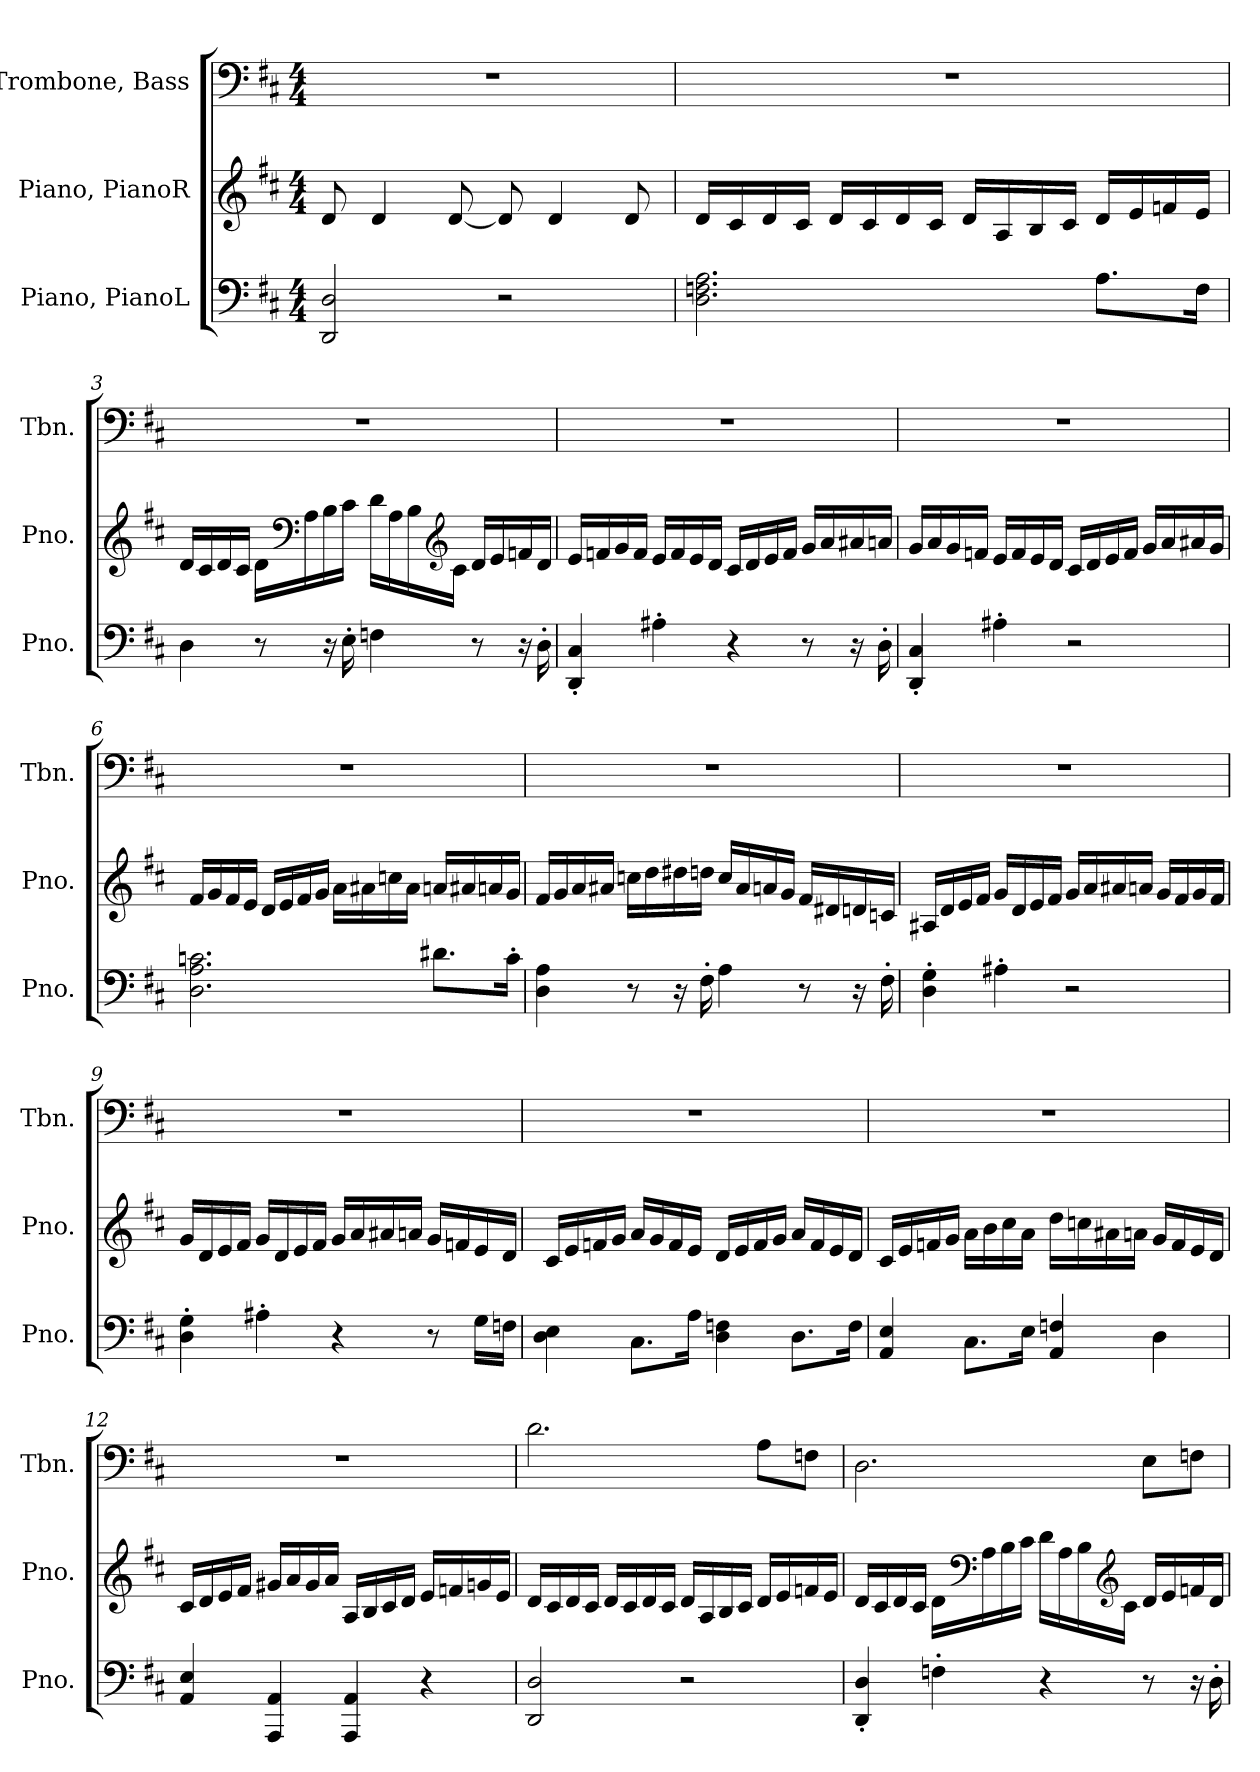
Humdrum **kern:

**kern	**kern	**kern
*part3	*part2	*part1
*staff3	*staff2	*staff1
*I"Piano, PianoL	*I"Piano, PianoR	*I"Trombone, Bass
*I'Pno.	*I'Pno.	*I'Tbn.
*clefF4	*clefG2	*clefF4
*k[f#c#]	*k[f#c#]	*k[f#c#]
*M4/4	*M4/4	*M4/4
*MM120	*MM120	*MM120
=1	=1	=1
2DD/ 2D/	8d/	1r
.	4d/	.
.	[8d/	.
2r	8d/]	.
.	4d/	.
.	8d/	.
=2	=2	=2
2.D\ 2.Fn\ 2.A\	16d/LL	1r
.	16c#/	.
.	16d/	.
.	16c#/JJ	.
.	16d/LL	.
.	16c#/	.
.	16d/	.
.	16c#/JJ	.
.	16d/LL	.
.	16A/	.
.	16B/	.
.	16c#/JJ	.
8.A\L	16d/LL	.
.	16e/	.
.	16fn/	.
16F\Jk	16e/JJ	.
!!LO:LB:g=z
=3	=3	=3
4D\	16d/LL	1r
.	16c#/	.
.	16d/	.
.	16c#/JJ	.
8r	16d\LL	.
*	*clefF4	*
.	16A\	.
16r	16B\	.
16E'\	16c#\JJ	.
4Fn\	16d\LL	.
.	16A\	.
.	16B\	.
*	*clefG2	*
.	16c#\JJ	.
8r	16d/LL	.
.	16e/	.
16r	16fn/	.
16D'\	16d/JJ	.
=4	=4	=4
4DD/' 4C#/'	16e/LL	1r
.	16fn/	.
.	16g/	.
.	16f/JJ	.
4A#X'\	16e/LL	.
.	16f/	.
.	16e/	.
.	16d/JJ	.
4r	16c#/LL	.
.	16d/	.
.	16e/	.
.	16f/JJ	.
8r	16g/LL	.
.	16a/	.
16r	16a#X/	.
16D'\	16an/JJ	.
!!LO:LB:g=z
=5	=5	=5
4DD/' 4C#/'	16g/LL	1r
.	16a/	.
.	16g/	.
.	16fn/JJ	.
4A#X'\	16e/LL	.
.	16f/	.
.	16e/	.
.	16d/JJ	.
2r	16c#/LL	.
.	16d/	.
.	16e/	.
.	16f/JJ	.
.	16g/LL	.
.	16a/	.
.	16a#X/	.
.	16g/JJ	.
=6	=6	=6
2.D\ 2.A\ 2.cn\	16f#/LL	1r
.	16g/	.
.	16f#/	.
.	16e/JJ	.
.	16d/LL	.
.	16e/	.
.	16f#/	.
.	16g/JJ	.
.	16a\LL	.
.	16a#X\	.
.	16ccn\	.
.	16a#\JJ	.
8.d#X\L	16an/LL	.
.	16a#X/	.
.	16an/	.
16c'\Jk	16g/JJ	.
!!LO:LB:g=z
=7	=7	=7
4D\ 4A\	16f#/LL	1r
.	16g/	.
.	16a/	.
.	16a#X/JJ	.
8r	16ccn\LL	.
.	16dd\	.
16r	16dd#X\	.
16F#'\	16ddn\JJ	.
4A\	16cc/LL	.
.	16a#/	.
.	16an/	.
.	16g/JJ	.
8r	16f#/LL	.
.	16d#X/	.
16r	16dn/	.
16F#'\	16cn/JJ	.
=8	=8	=8
4D\' 4G\'	16A#X/LL	1r
.	16d/	.
.	16e/	.
.	16f#/JJ	.
4A#X'\	16g/LL	.
.	16d/	.
.	16e/	.
.	16f#/JJ	.
2r	16g/LL	.
.	16a/	.
.	16a#X/	.
.	16an/JJ	.
.	16g/LL	.
.	16f#/	.
.	16g/	.
.	16f#/JJ	.
!!LO:PB:g=z
=9	=9	=9
4D\' 4G\'	16g/LL	1r
.	16d/	.
.	16e/	.
.	16f#/JJ	.
4A#X'\	16g/LL	.
.	16d/	.
.	16e/	.
.	16f#/JJ	.
4r	16g/LL	.
.	16a/	.
.	16a#X/	.
.	16an/JJ	.
8r	16g/LL	.
.	16fn/	.
16G\LL	16e/	.
16Fn\JJ	16d/JJ	.
=10	=10	=10
4D\ 4E\	16c#/LL	1r
.	16e/	.
.	16fn/	.
.	16g/JJ	.
8.C#\L	16a/LL	.
.	16g/	.
.	16f/	.
16A\Jk	16e/JJ	.
4D\ 4Fn\	16d/LL	.
.	16e/	.
.	16f/	.
.	16g/JJ	.
8.D\L	16a/LL	.
.	16f/	.
.	16e/	.
16F\Jk	16d/JJ	.
!!LO:LB:g=z
=11	=11	=11
4AA/ 4E/	16c#/LL	1r
.	16e/	.
.	16fn/	.
.	16g/JJ	.
8.C#\L	16a\LL	.
.	16b\	.
.	16cc#\	.
16E\Jk	16a\JJ	.
4AA/ 4Fn/	16dd\LL	.
.	16ccn\	.
.	16a#X\	.
.	16an\JJ	.
4D\	16g/LL	.
.	16f/	.
.	16e/	.
.	16d/JJ	.
=12	=12	=12
*	*	*^
*	*	*	*^
*	*	*	*	*^
*	*	*	*	*	*^
*	*	*	*	*	*	*^
*	*	*	*	*	*	*	*^
4AA/ 4E/	16c#/LL	1r	2ryy	2ryy	2ryy	2.ryy	2ryy	2...ryy
.	16d/	.	.	.	.	.	.	.
.	16e/	.	.	.	.	.	.	.
.	16f#/JJ	.	.	.	.	.	.	.
4AAA/ 4AA/	16g#X/LL	.	.	.	.	.	.	.
.	16a/	.	.	.	.	.	.	.
.	16g#/	.	.	.	.	.	.	.
.	16a/JJ	.	.	.	.	.	.	.
*	*	*MM132	*	*	*	*	*	*
4AAA/ 4AA/	16A/LL	.	2ryy	16ryy	8ryy	.	4ryy	.
*	*	*MM131	*	*	*	*	*	*
.	16B/	.	.	4..ryy	.	.	.	.
*	*	*MM130	*	*	*	*	*	*
.	16c#/	.	.	.	4.ryy	.	.	.
.	16d/JJ	.	.	.	.	.	.	.
*	*	*MM129	*	*	*	*	*	*
4r	16e/LL	.	.	.	.	4ryy	16ryy	.
*	*	*MM128	*	*	*	*	*	*
.	16fn/	.	.	.	.	.	8.ryy	.
.	16gn/	.	.	.	.	.	.	.
*	*	*MM127	*	*	*	*	*	*
.	16e/JJ	.	.	.	.	.	.	16ryy
*	*	*	*v	*v	*v	*v	*v	*v
!!LO:LB:g=z
=13	=13	=13	=13
2DD/ 2D/	16d/LL	2.d\	16ryy
*	*	*MM132	*
.	16c#/	.	2...ryy
.	16d/	.	.
.	16c#/JJ	.	.
.	16d/LL	.	.
.	16c#/	.	.
.	16d/	.	.
.	16c#/JJ	.	.
2r	16d/LL	.	.
.	16A/	.	.
.	16B/	.	.
.	16c#/JJ	.	.
.	16d/LL	8A\L	.
.	16e/	.	.
.	16fn/	8Fn\J	.
.	16e/JJ	.	.
*	*	*v	*v
=14	=14	=14
4DD/' 4D/'	16d/LL	2.D\
.	16c#/	.
.	16d/	.
.	16c#/JJ	.
4Fn'\	16d\LL	.
*	*clefF4	*
.	16A\	.
.	16B\	.
.	16c#\JJ	.
4r	16d\LL	.
.	16A\	.
.	16B\	.
*	*clefG2	*
.	16c#\JJ	.
8r	16d/LL	8E\L
.	16e/	.
16r	16fn/	8Fn\J
16D'\	16d/JJ	.
=	=	=
*-	*-	*-
